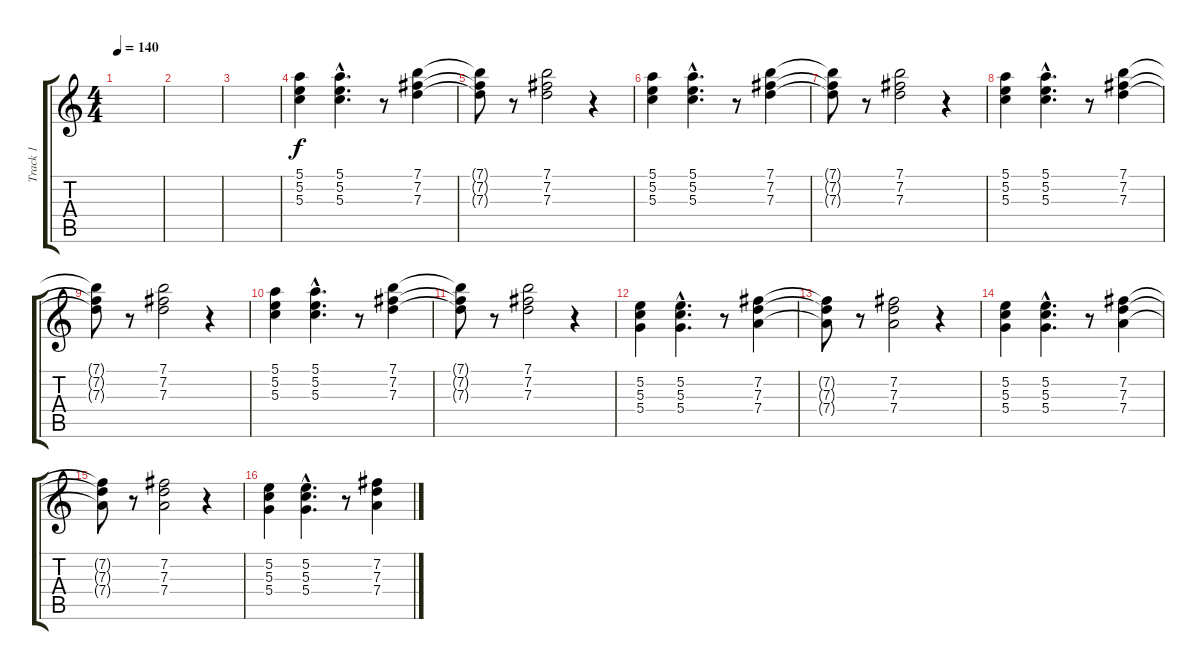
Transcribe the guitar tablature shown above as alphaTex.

\track ("Track 1" "Track 1") {instrument acousticguitarsteel}
\staff {score tabs}
\tuning (E4 B3 G3 D3 A2 E2) {hide}
\ts (4 4)
\tempo 140
\clef g2
\ks c
|
|
|
(5.1 5.2 5.3).4 (5.1{hac} 5.2{hac} 5.3{hac}).4{d} r.8 (7.1 7.2 7.3).4 |
(7.1{t} 7.2{t} 7.3{t}).8 r.8 (7.1 7.2 7.3).2 r.4 |
(5.1 5.2 5.3).4 (5.1{hac} 5.2{hac} 5.3{hac}).4{d} r.8 (7.1 7.2 7.3).4 |
(7.1{t} 7.2{t} 7.3{t}).8 r.8 (7.1 7.2 7.3).2 r.4 |
(5.1 5.2 5.3).4 (5.1{hac} 5.2{hac} 5.3{hac}).4{d} r.8 (7.1 7.2 7.3).4 |
(7.1{t} 7.2{t} 7.3{t}).8 r.8 (7.1 7.2 7.3).2 r.4 |
(5.1 5.2 5.3).4 (5.1{hac} 5.2{hac} 5.3{hac}).4{d} r.8 (7.1 7.2 7.3).4 |
(7.1{t} 7.2{t} 7.3{t}).8 r.8 (7.1 7.2 7.3).2 r.4 |
(5.2 5.3 5.4).4 (5.2{hac} 5.3{hac} 5.4{hac}).4{d} r.8 (7.2 7.3 7.4).4 |
(7.2{t} 7.3{t} 7.4{t}).8 r.8 (7.2 7.3 7.4).2 r.4 |
(5.2 5.3 5.4).4 (5.2{hac} 5.3{hac} 5.4{hac}).4{d} r.8 (7.2 7.3 7.4).4 |
(7.2{t} 7.3{t} 7.4{t}).8 r.8 (7.2 7.3 7.4).2 r.4 |
(5.2 5.3 5.4).4 (5.2{hac} 5.3{hac} 5.4{hac}).4{d} r.8 (7.2 7.3 7.4).4
